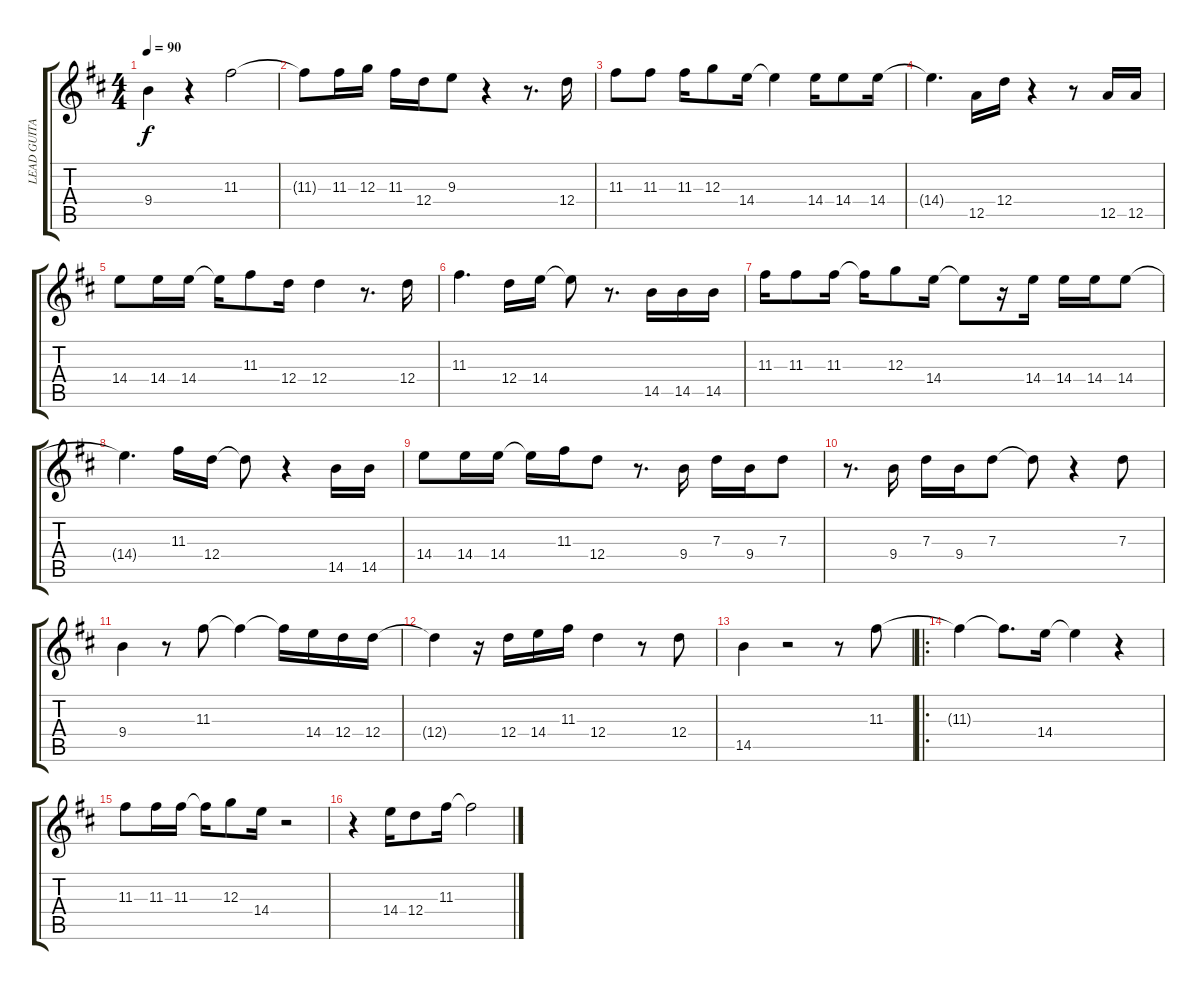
\track ("LEAD GUITAR" "LEAD GUITA") {instrument distortionguitar}
\staff {score tabs}
\tuning (E4 B3 G3 D3 A2 E2) {hide}
\ts (4 4)
\tempo 90
\clef g2
\ks d
9.4.4{dy f} r.4 11.3.2 |
11.3{t}.8 11.3.16 12.3.16 11.3.16 12.4.16 9.3.8 r.4 r.8{d} 12.4.16 |
11.3.8 11.3.8 11.3.16 12.3.8 14.4.16 14.4{t}.4 14.4.16 14.4.8 14.4.16 |
14.4{t}.4{d} 12.5.16 12.4.16 r.4 r.8 12.5.16 12.5.16 |
14.4.8 14.4.16 14.4.16 14.4{t}.16 11.3.8 12.4.16 12.4.4 r.8{d} 12.4.16 |
11.3.4{d} 12.4.16 14.4.16 14.4{t}.8 r.8{d} 14.5.16 14.5.16 14.5.16 |
11.3.16 11.3.8 11.3.16 11.3{t}.16 12.3.8 14.4.16 14.4{t}.8 r.16 14.4.16 14.4.16 14.4.16 14.4.8 |
14.4{t}.4{d} 11.3.16 12.4.16 12.4{t}.8 r.4 14.5.16 14.5.16 |
14.4.8 14.4.16 14.4.16 14.4{t}.16 11.3.16 12.4.8 r.8{d} 9.4.16 7.3.16 9.4.16 7.3.8 |
r.8{d} 9.4.16 7.3.16 9.4.16 7.3.8 7.3{t}.8 r.4 7.3.8 |
9.4.4 r.8 11.3.8 11.3{t}.4 11.3{t}.16 14.4.16 12.4.16 12.4.16 |
12.4{t}.4 r.16 12.4.16 14.4.16 11.3.16 12.4.4 r.8 12.4.8 |
14.5.4 r.2 r.8 11.3.8 |
\ro
11.3{t}.4 11.3{t}.8{d} 14.4.16 14.4{t}.4 r.4 |
11.3.8 11.3.16 11.3.16 11.3{t}.16 12.3.8 14.4.16 r.2 |
r.4 14.4.16 12.4.8 11.3.16 11.3{t}.2
